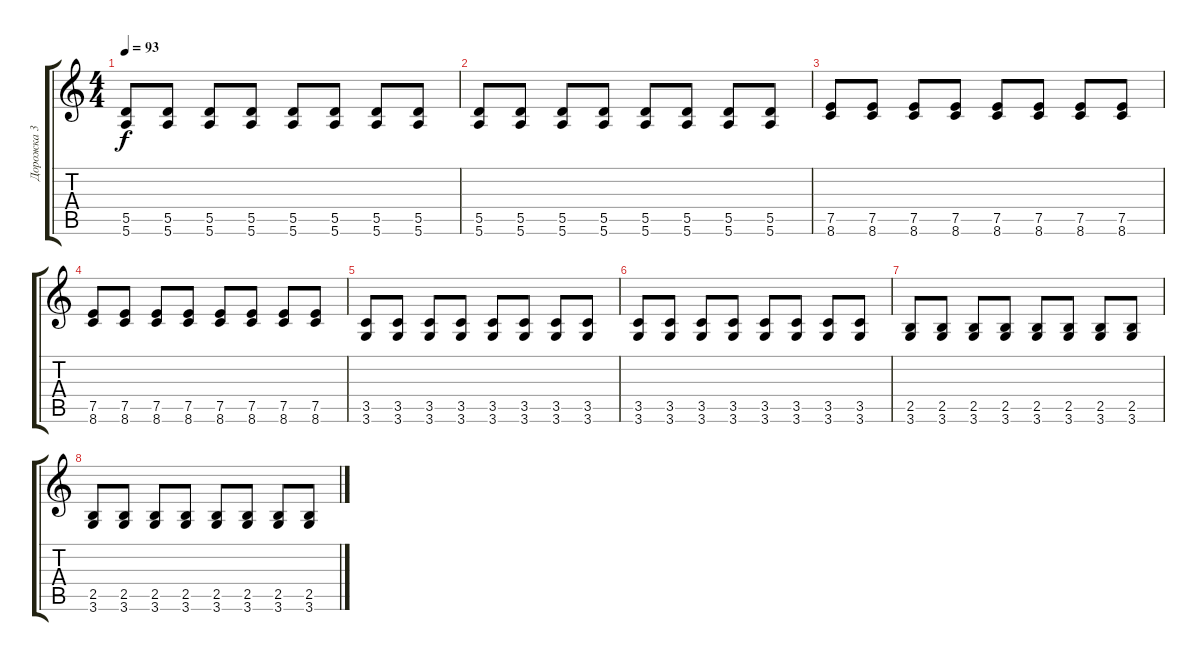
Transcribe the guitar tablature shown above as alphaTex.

\track ("Дорожка 3" "Дорожка 3") {instrument distortionguitar}
\staff {score tabs}
\tuning (E4 B3 G3 D3 A2 E2) {hide}
\ts (4 4)
\tempo 93
\clef g2
\ks c
(5.5 5.6).8{dy f} (5.5 5.6).8 (5.5 5.6).8 (5.5 5.6).8 (5.5 5.6).8 (5.5 5.6).8 (5.5 5.6).8 (5.5 5.6).8 |
(5.5 5.6).8 (5.5 5.6).8 (5.5 5.6).8 (5.5 5.6).8 (5.5 5.6).8 (5.5 5.6).8 (5.5 5.6).8 (5.5 5.6).8 |
(7.5 8.6).8 (7.5 8.6).8 (7.5 8.6).8 (7.5 8.6).8 (7.5 8.6).8 (7.5 8.6).8 (7.5 8.6).8 (7.5 8.6).8 |
(7.5 8.6).8 (7.5 8.6).8 (7.5 8.6).8 (7.5 8.6).8 (7.5 8.6).8 (7.5 8.6).8 (7.5 8.6).8 (7.5 8.6).8 |
(3.5 3.6).8 (3.5 3.6).8 (3.5 3.6).8 (3.5 3.6).8 (3.5 3.6).8 (3.5 3.6).8 (3.5 3.6).8 (3.5 3.6).8 |
(3.5 3.6).8 (3.5 3.6).8 (3.5 3.6).8 (3.5 3.6).8 (3.5 3.6).8 (3.5 3.6).8 (3.5 3.6).8 (3.5 3.6).8 |
(2.5 3.6).8 (2.5 3.6).8 (2.5 3.6).8 (2.5 3.6).8 (2.5 3.6).8 (2.5 3.6).8 (2.5 3.6).8 (2.5 3.6).8 |
(2.5 3.6).8 (2.5 3.6).8 (2.5 3.6).8 (2.5 3.6).8 (2.5 3.6).8 (2.5 3.6).8 (2.5 3.6).8 (2.5 3.6).8
